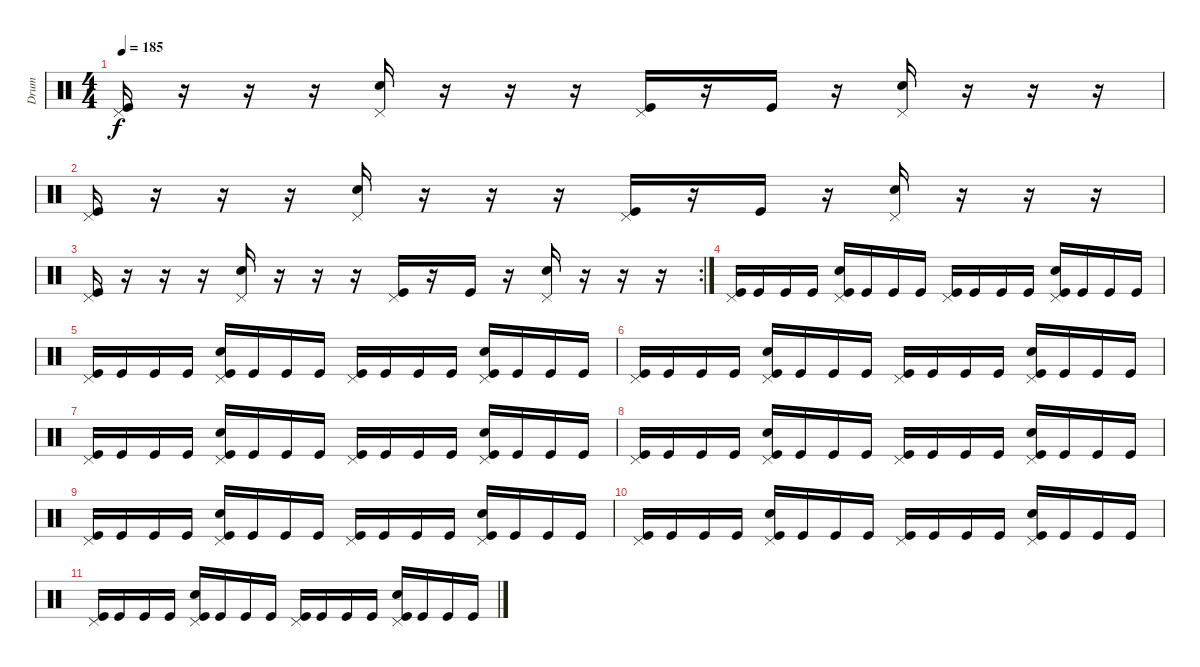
\track ("Drum" "Drum") {instrument percussion}
\staff {score}
\articulation defaults
\ts (4 4)
\tempo 185
\clef neutral
\ks c
("Kick (hit)" "Pedal Hi-Hat (hit)").16{dy f} r.16 r.16 r.16 ("Pedal Hi-Hat (hit)" "Snare (hit) 2").16 r.16 r.16 r.16 ("Kick (hit)" "Pedal Hi-Hat (hit)").16 r.16 "Kick (hit)".16 r.16 ("Pedal Hi-Hat (hit)" "Snare (hit) 2").16 r.16 r.16 r.16 |
("Kick (hit)" "Pedal Hi-Hat (hit)").16 r.16 r.16 r.16 ("Pedal Hi-Hat (hit)" "Snare (hit) 2").16 r.16 r.16 r.16 ("Kick (hit)" "Pedal Hi-Hat (hit)").16 r.16 "Kick (hit)".16 r.16 ("Pedal Hi-Hat (hit)" "Snare (hit) 2").16 r.16 r.16 r.16 |
\rc 2
("Kick (hit)" "Pedal Hi-Hat (hit)").16 r.16 r.16 r.16 ("Pedal Hi-Hat (hit)" "Snare (hit) 2").16 r.16 r.16 r.16 ("Kick (hit)" "Pedal Hi-Hat (hit)").16 r.16 "Kick (hit)".16 r.16 ("Pedal Hi-Hat (hit)" "Snare (hit) 2").16 r.16 r.16 r.16 |
("Kick (hit)" "Pedal Hi-Hat (hit)").16 "Kick (hit)".16 "Kick (hit)".16 "Kick (hit)".16 ("Kick (hit)" "Pedal Hi-Hat (hit)" "Snare (hit) 2").16 "Kick (hit)".16 "Kick (hit)".16 "Kick (hit)".16 ("Kick (hit)" "Pedal Hi-Hat (hit)").16 "Kick (hit)".16 "Kick (hit)".16 "Kick (hit)".16 ("Kick (hit)" "Pedal Hi-Hat (hit)" "Snare (hit) 2").16 "Kick (hit)".16 "Kick (hit)".16 "Kick (hit)".16 |
("Kick (hit)" "Pedal Hi-Hat (hit)").16 "Kick (hit)".16 "Kick (hit)".16 "Kick (hit)".16 ("Kick (hit)" "Pedal Hi-Hat (hit)" "Snare (hit) 2").16 "Kick (hit)".16 "Kick (hit)".16 "Kick (hit)".16 ("Kick (hit)" "Pedal Hi-Hat (hit)").16 "Kick (hit)".16 "Kick (hit)".16 "Kick (hit)".16 ("Kick (hit)" "Pedal Hi-Hat (hit)" "Snare (hit) 2").16 "Kick (hit)".16 "Kick (hit)".16 "Kick (hit)".16 |
("Kick (hit)" "Pedal Hi-Hat (hit)").16 "Kick (hit)".16 "Kick (hit)".16 "Kick (hit)".16 ("Kick (hit)" "Pedal Hi-Hat (hit)" "Snare (hit) 2").16 "Kick (hit)".16 "Kick (hit)".16 "Kick (hit)".16 ("Kick (hit)" "Pedal Hi-Hat (hit)").16 "Kick (hit)".16 "Kick (hit)".16 "Kick (hit)".16 ("Kick (hit)" "Pedal Hi-Hat (hit)" "Snare (hit) 2").16 "Kick (hit)".16 "Kick (hit)".16 "Kick (hit)".16 |
("Kick (hit)" "Pedal Hi-Hat (hit)").16 "Kick (hit)".16 "Kick (hit)".16 "Kick (hit)".16 ("Kick (hit)" "Pedal Hi-Hat (hit)" "Snare (hit) 2").16 "Kick (hit)".16 "Kick (hit)".16 "Kick (hit)".16 ("Kick (hit)" "Pedal Hi-Hat (hit)").16 "Kick (hit)".16 "Kick (hit)".16 "Kick (hit)".16 ("Kick (hit)" "Pedal Hi-Hat (hit)" "Snare (hit) 2").16 "Kick (hit)".16 "Kick (hit)".16 "Kick (hit)".16 |
("Kick (hit)" "Pedal Hi-Hat (hit)").16 "Kick (hit)".16 "Kick (hit)".16 "Kick (hit)".16 ("Kick (hit)" "Pedal Hi-Hat (hit)" "Snare (hit) 2").16 "Kick (hit)".16 "Kick (hit)".16 "Kick (hit)".16 ("Kick (hit)" "Pedal Hi-Hat (hit)").16 "Kick (hit)".16 "Kick (hit)".16 "Kick (hit)".16 ("Kick (hit)" "Pedal Hi-Hat (hit)" "Snare (hit) 2").16 "Kick (hit)".16 "Kick (hit)".16 "Kick (hit)".16 |
("Kick (hit)" "Pedal Hi-Hat (hit)").16 "Kick (hit)".16 "Kick (hit)".16 "Kick (hit)".16 ("Kick (hit)" "Pedal Hi-Hat (hit)" "Snare (hit) 2").16 "Kick (hit)".16 "Kick (hit)".16 "Kick (hit)".16 ("Kick (hit)" "Pedal Hi-Hat (hit)").16 "Kick (hit)".16 "Kick (hit)".16 "Kick (hit)".16 ("Kick (hit)" "Pedal Hi-Hat (hit)" "Snare (hit) 2").16 "Kick (hit)".16 "Kick (hit)".16 "Kick (hit)".16 |
("Kick (hit)" "Pedal Hi-Hat (hit)").16 "Kick (hit)".16 "Kick (hit)".16 "Kick (hit)".16 ("Kick (hit)" "Pedal Hi-Hat (hit)" "Snare (hit) 2").16 "Kick (hit)".16 "Kick (hit)".16 "Kick (hit)".16 ("Kick (hit)" "Pedal Hi-Hat (hit)").16 "Kick (hit)".16 "Kick (hit)".16 "Kick (hit)".16 ("Kick (hit)" "Pedal Hi-Hat (hit)" "Snare (hit) 2").16 "Kick (hit)".16 "Kick (hit)".16 "Kick (hit)".16 |
("Kick (hit)" "Pedal Hi-Hat (hit)").16 "Kick (hit)".16 "Kick (hit)".16 "Kick (hit)".16 ("Kick (hit)" "Pedal Hi-Hat (hit)" "Snare (hit) 2").16 "Kick (hit)".16 "Kick (hit)".16 "Kick (hit)".16 ("Kick (hit)" "Pedal Hi-Hat (hit)").16 "Kick (hit)".16 "Kick (hit)".16 "Kick (hit)".16 ("Kick (hit)" "Pedal Hi-Hat (hit)" "Snare (hit) 2").16 "Kick (hit)".16 "Kick (hit)".16 "Kick (hit)".16
